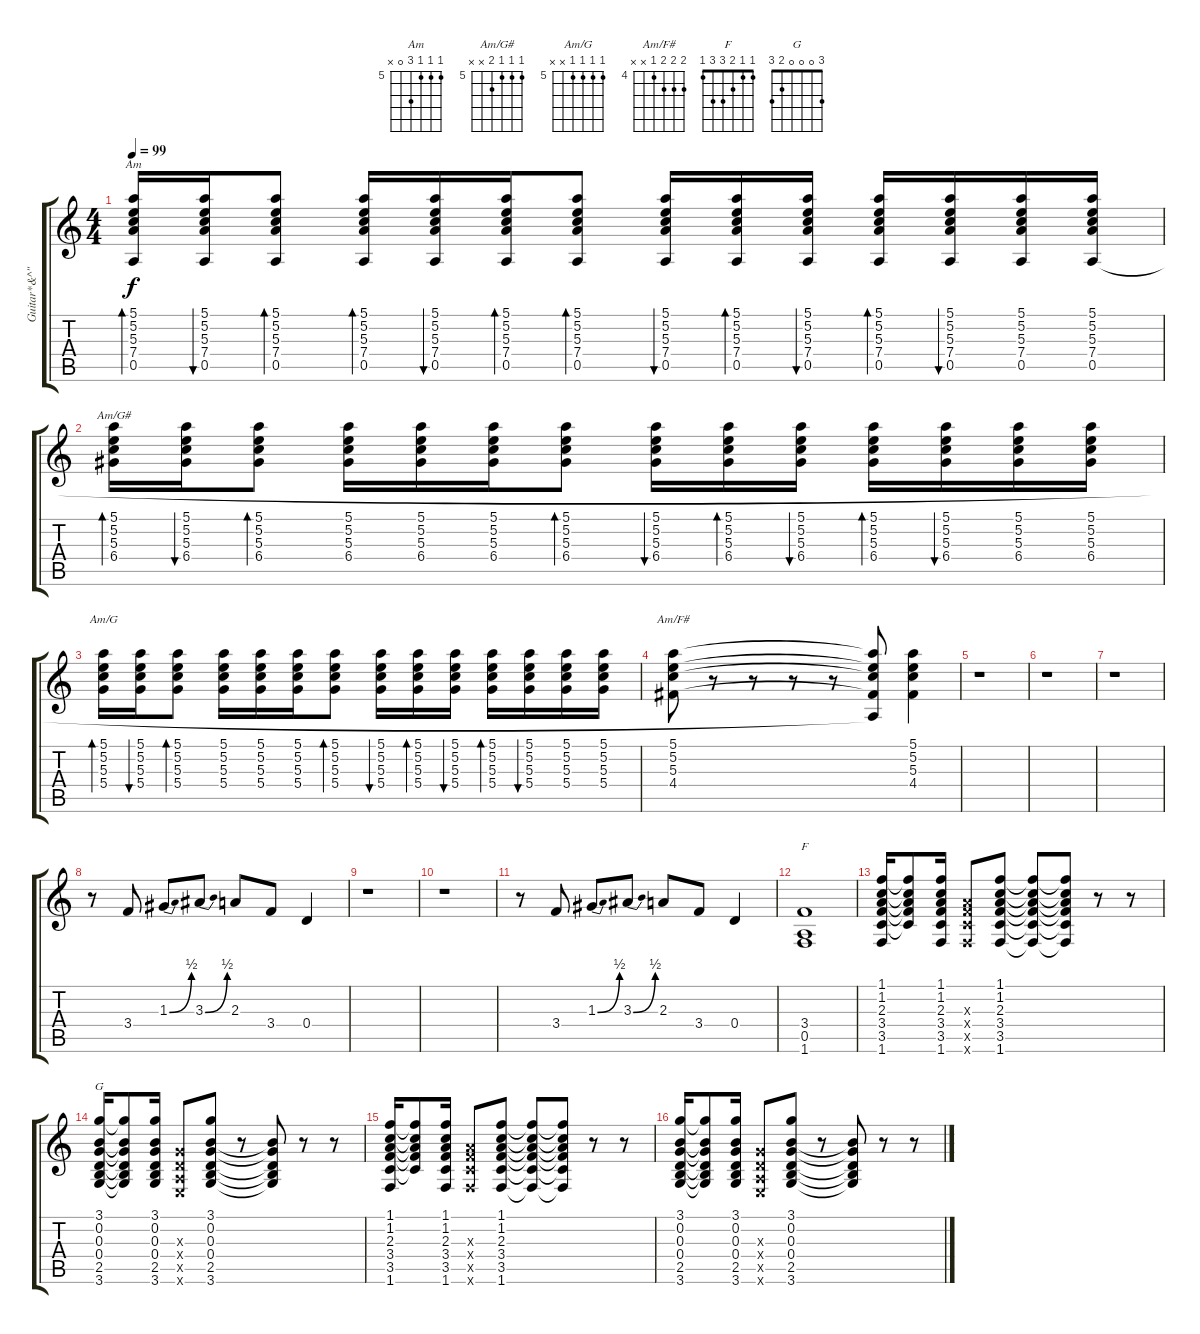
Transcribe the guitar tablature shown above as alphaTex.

\track ("Guitar*&^\"" "Guitar*&^\"") {instrument overdrivenguitar}
\staff {score tabs}
\tuning (E4 B3 G3 D3 A2 E2) {hide}
\chord ("Am" 5 5 5 7 0 x) {firstfret 5}
\chord ("Am/G#" 5 5 5 6 x x) {firstfret 5}
\chord ("Am/G" 5 5 5 5 x x) {firstfret 5}
\chord ("Am/F#" 5 5 5 4 x x) {firstfret 4}
\chord ("F" 1 1 2 3 3 1)
\chord ("G" 3 0 0 0 2 3)
\ts (4 4)
\tempo 99
\clef g2
\ks c
(5.1 5.2 5.3 7.4 0.5).16{bd 30 ch "Am" dy f volume 12 balance 5 instrument acousticguitarsteel} (5.1 5.2 5.3 7.4 0.5).16{bu 30} (5.1 5.2 5.3 7.4 0.5).8{bd 30} (5.1 5.2 5.3 7.4 0.5).16{bd 30} (5.1 5.2 5.3 7.4 0.5).16{bu 30} (5.1 5.2 5.3 7.4 0.5).16{bd 30} (5.1 5.2 5.3 7.4 0.5).8{bd 30} (5.1 5.2 5.3 7.4 0.5).16{bu 30} (5.1 5.2 5.3 7.4 0.5).16{bd 30} (5.1 5.2 5.3 7.4 0.5).16{bu 30} (5.1 5.2 5.3 7.4 0.5).16{bd 30} (5.1 5.2 5.3 7.4 0.5).16{bu 30} (5.1 5.2 5.3 7.4 0.5).16 (5.1 5.2 5.3 7.4 0.5).16 |
(5.1 5.2 5.3 6.4).16{bd 30 ch "Am/G#" volume 12 balance 5 instrument acousticguitarsteel} (5.1 5.2 5.3 6.4).16{bu 30} (5.1 5.2 5.3 6.4).8{bd 30} (5.1 5.2 5.3 6.4).16 (5.1 5.2 5.3 6.4).16 (5.1 5.2 5.3 6.4).16 (5.1 5.2 5.3 6.4).8{bd 30} (5.1 5.2 5.3 6.4).16{bu 30} (5.1 5.2 5.3 6.4).16{bd 30} (5.1 5.2 5.3 6.4).16{bu 30} (5.1 5.2 5.3 6.4).16{bd 30} (5.1 5.2 5.3 6.4).16{bu 30} (5.1 5.2 5.3 6.4).16 (5.1 5.2 5.3 6.4).16 |
(5.1 5.2 5.3 5.4).16{bd 30 ch "Am/G" volume 12 balance 5 instrument acousticguitarsteel} (5.1 5.2 5.3 5.4).16{bu 30} (5.1 5.2 5.3 5.4).8{bd 30} (5.1 5.2 5.3 5.4).16 (5.1 5.2 5.3 5.4).16 (5.1 5.2 5.3 5.4).16 (5.1 5.2 5.3 5.4).8{bd 30} (5.1 5.2 5.3 5.4).16{bu 30} (5.1 5.2 5.3 5.4).16{bd 30} (5.1 5.2 5.3 5.4).16{bu 30} (5.1 5.2 5.3 5.4).16{bd 30} (5.1 5.2 5.3 5.4).16{bu 30} (5.1 5.2 5.3 5.4).16 (5.1 5.2 5.3 5.4).16 |
(5.1 5.2 5.3 4.4).8{ch "Am/F#" volume 12 balance 5 instrument acousticguitarsteel} r.8 r.8 r.8 r.8 (5.1{t} 5.2{t} 5.3{t} 4.4{t} 0.5{t}).8 (5.1 5.2 5.3 4.4).4{volume 14 balance 5 instrument overdrivenguitar} |
r.1 |
r.1 |
r.1 |
r.8 3.4.8{volume 16 balance 5} 1.3{be (bend 0 0 60 2)}.8 3.3{be (bend 0 0 60 2)}.8 2.3.8 3.4.8 0.4.4 |
r.1 |
r.1 |
r.8 3.4.8{volume 16 balance 5} 1.3{be (bend 0 0 60 2)}.8 3.3{be (bend 0 0 60 2)}.8 2.3.8 3.4.8 0.4.4 |
(3.4 0.5 1.6).1{ch "F"} |
(1.1 1.2 2.3 3.4 3.5 1.6).16{volume 10 balance 5 instrument acousticguitarsteel} (1.1{t} 1.2{t} 2.3{t} 3.4{t} 3.5{t}).8 (1.1 1.2 2.3 3.4 3.5 1.6).16 (2.3{x} 3.4{x} 3.5{x} 1.6{x}).8 (1.1 1.2 2.3 3.4 3.5 1.6).8 (1.1{t} 1.2{t} 2.3{t} 3.4{t} 3.5{t} 1.6{t}).8 (1.1{t} 1.2{t} 2.3{t} 3.4{t} 3.5{t} 1.6{t}).8 r.8 r.8 |
(3.1 0.2 0.3 0.4 2.5 3.6).16{ch "G" volume 10 balance 5 instrument acousticguitarsteel} (3.1{t} 0.2{t} 0.3{t} 0.4{t} 2.5{t} 3.6{t}).8 (3.1 0.2 0.3 0.4 2.5 3.6).16 (0.3{x} 0.4{x} 0.5{x} 0.6{x}).8 (3.1 0.2 0.3 0.4 2.5 3.6).8 r.8 (0.2{t} 0.3{t} 0.4{t} 2.5{t} 3.6{t}).8 r.8 r.8 |
(1.1 1.2 2.3 3.4 3.5 1.6).16{volume 10 balance 5 instrument acousticguitarsteel} (1.1{t} 1.2{t} 2.3{t} 3.4{t} 3.5{t}).8 (1.1 1.2 2.3 3.4 3.5 1.6).16 (2.3{x} 3.4{x} 3.5{x} 1.6{x}).8 (1.1 1.2 2.3 3.4 3.5 1.6).8 (1.1{t} 1.2{t} 2.3{t} 3.4{t} 3.5{t} 1.6{t}).8 (1.1{t} 1.2{t} 2.3{t} 3.4{t} 3.5{t} 1.6{t}).8 r.8 r.8 |
(3.1 0.2 0.3 0.4 2.5 3.6).16{volume 10 balance 5 instrument acousticguitarsteel} (3.1{t} 0.2{t} 0.3{t} 0.4{t} 2.5{t} 3.6{t}).8 (3.1 0.2 0.3 0.4 2.5 3.6).16 (0.3{x} 0.4{x} 0.5{x} 0.6{x}).8 (3.1 0.2 0.3 0.4 2.5 3.6).8 r.8 (0.2{t} 0.3{t} 0.4{t} 2.5{t} 3.6{t}).8 r.8 r.8
